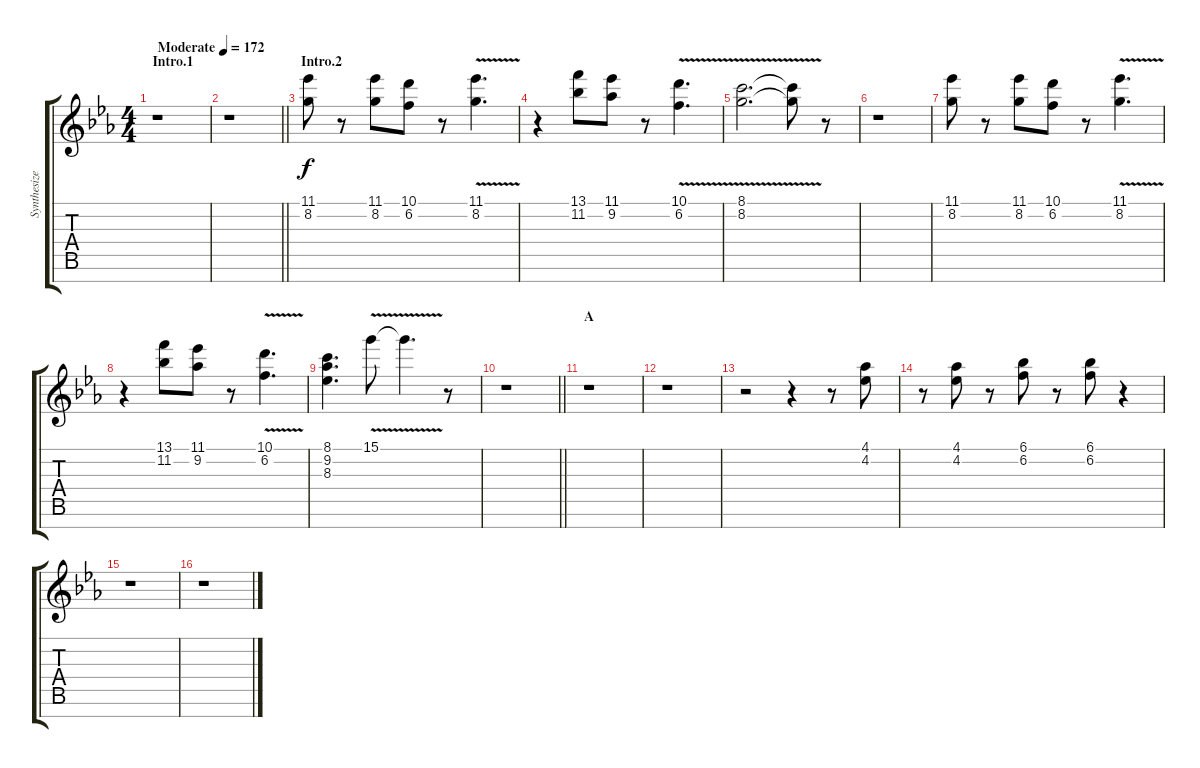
\track ("Synthesizer I" "Synthesize") {instrument lead2sawtooth}
\staff {score tabs}
\tuning (E5 B4 G4 D4 A3 E3 B2) {hide}
\ts (4 4)
\section ("" "Intro.1")
\tempo (172 "Moderate")
\clef g2
\ks eb
r.1{dy f instrument lead2sawtooth} |
\barLineRight lightlight
r.1 |
\section ("" "Intro.2")
(11.1 8.2).8 r.8 (11.1 8.2).8 (10.1 6.2).8 r.8 (11.1 8.2{v}).4{d} |
r.4 (13.1 11.2).8 (11.1 9.2).8 r.8 (10.1 6.2{v}).4{d} |
(8.1 8.2{v}).2{d} (8.1{t} 8.2{t}).8 r.8 |
r.1 |
(11.1 8.2).8 r.8 (11.1 8.2).8 (10.1 6.2).8 r.8 (11.1 8.2{v}).4{d} |
r.4 (13.1 11.2).8 (11.1 9.2).8 r.8 (10.1 6.2{v}).4{d} |
(8.1 9.2 8.3).4{d} 15.1{v}.8 15.1{t}.4{d} r.8 |
\barLineRight lightlight
r.1 |
\section ("" "A")
r.1 |
r.1 |
r.2 r.4 r.8 (4.1 4.2).8 |
r.8 (4.1 4.2).8 r.8 (6.1 6.2).8 r.8 (6.1 6.2).8 r.4 |
r.1 |
r.1
